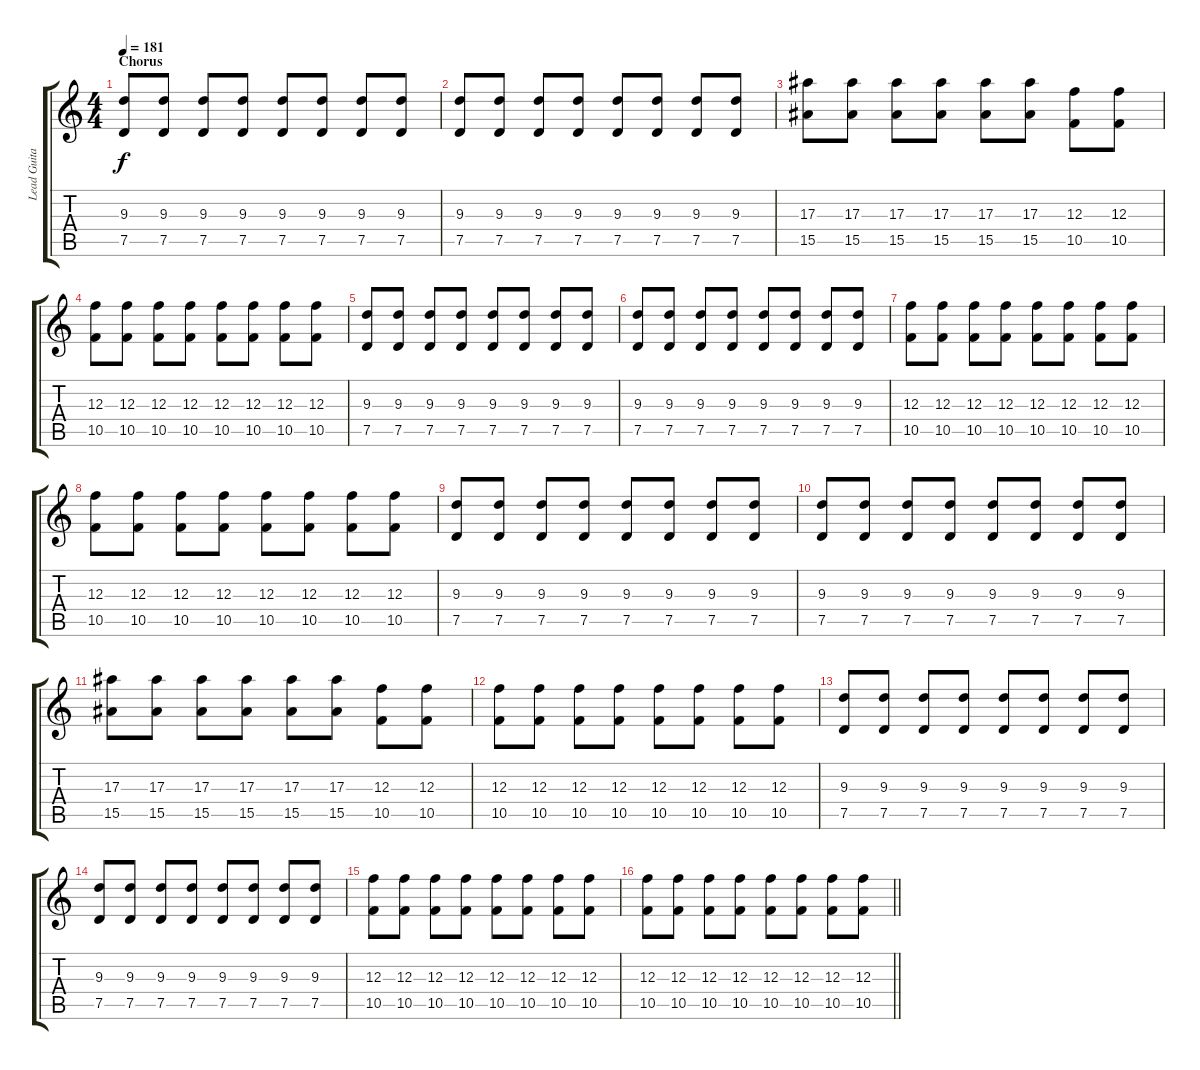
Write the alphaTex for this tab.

\track ("Lead Guitar" "Lead Guita") {instrument distortionguitar}
\staff {score tabs}
\tuning (D4 A3 F3 C3 G2 C2) {hide}
\ts (4 4)
\section ("" "Chorus")
\tempo 181
\clef g2
\ks c
(9.3 7.5).8{dy f} (9.3 7.5).8 (9.3 7.5).8 (9.3 7.5).8 (9.3 7.5).8 (9.3 7.5).8 (9.3 7.5).8 (9.3 7.5).8 |
(9.3 7.5).8 (9.3 7.5).8 (9.3 7.5).8 (9.3 7.5).8 (9.3 7.5).8 (9.3 7.5).8 (9.3 7.5).8 (9.3 7.5).8 |
(17.3 15.5).8 (17.3 15.5).8 (17.3 15.5).8 (17.3 15.5).8 (17.3 15.5).8 (17.3 15.5).8 (12.3 10.5).8 (12.3 10.5).8 |
(12.3 10.5).8 (12.3 10.5).8 (12.3 10.5).8 (12.3 10.5).8 (12.3 10.5).8 (12.3 10.5).8 (12.3 10.5).8 (12.3 10.5).8 |
(9.3 7.5).8 (9.3 7.5).8 (9.3 7.5).8 (9.3 7.5).8 (9.3 7.5).8 (9.3 7.5).8 (9.3 7.5).8 (9.3 7.5).8 |
(9.3 7.5).8 (9.3 7.5).8 (9.3 7.5).8 (9.3 7.5).8 (9.3 7.5).8 (9.3 7.5).8 (9.3 7.5).8 (9.3 7.5).8 |
(12.3 10.5).8 (12.3 10.5).8 (12.3 10.5).8 (12.3 10.5).8 (12.3 10.5).8 (12.3 10.5).8 (12.3 10.5).8 (12.3 10.5).8 |
(12.3 10.5).8 (12.3 10.5).8 (12.3 10.5).8 (12.3 10.5).8 (12.3 10.5).8 (12.3 10.5).8 (12.3 10.5).8 (12.3 10.5).8 |
(9.3 7.5).8 (9.3 7.5).8 (9.3 7.5).8 (9.3 7.5).8 (9.3 7.5).8 (9.3 7.5).8 (9.3 7.5).8 (9.3 7.5).8 |
(9.3 7.5).8 (9.3 7.5).8 (9.3 7.5).8 (9.3 7.5).8 (9.3 7.5).8 (9.3 7.5).8 (9.3 7.5).8 (9.3 7.5).8 |
(17.3 15.5).8 (17.3 15.5).8 (17.3 15.5).8 (17.3 15.5).8 (17.3 15.5).8 (17.3 15.5).8 (12.3 10.5).8 (12.3 10.5).8 |
(12.3 10.5).8 (12.3 10.5).8 (12.3 10.5).8 (12.3 10.5).8 (12.3 10.5).8 (12.3 10.5).8 (12.3 10.5).8 (12.3 10.5).8 |
(9.3 7.5).8 (9.3 7.5).8 (9.3 7.5).8 (9.3 7.5).8 (9.3 7.5).8 (9.3 7.5).8 (9.3 7.5).8 (9.3 7.5).8 |
(9.3 7.5).8 (9.3 7.5).8 (9.3 7.5).8 (9.3 7.5).8 (9.3 7.5).8 (9.3 7.5).8 (9.3 7.5).8 (9.3 7.5).8 |
(12.3 10.5).8 (12.3 10.5).8 (12.3 10.5).8 (12.3 10.5).8 (12.3 10.5).8 (12.3 10.5).8 (12.3 10.5).8 (12.3 10.5).8 |
\barLineRight lightlight
(12.3 10.5).8 (12.3 10.5).8 (12.3 10.5).8 (12.3 10.5).8 (12.3 10.5).8 (12.3 10.5).8 (12.3 10.5).8 (12.3 10.5).8
